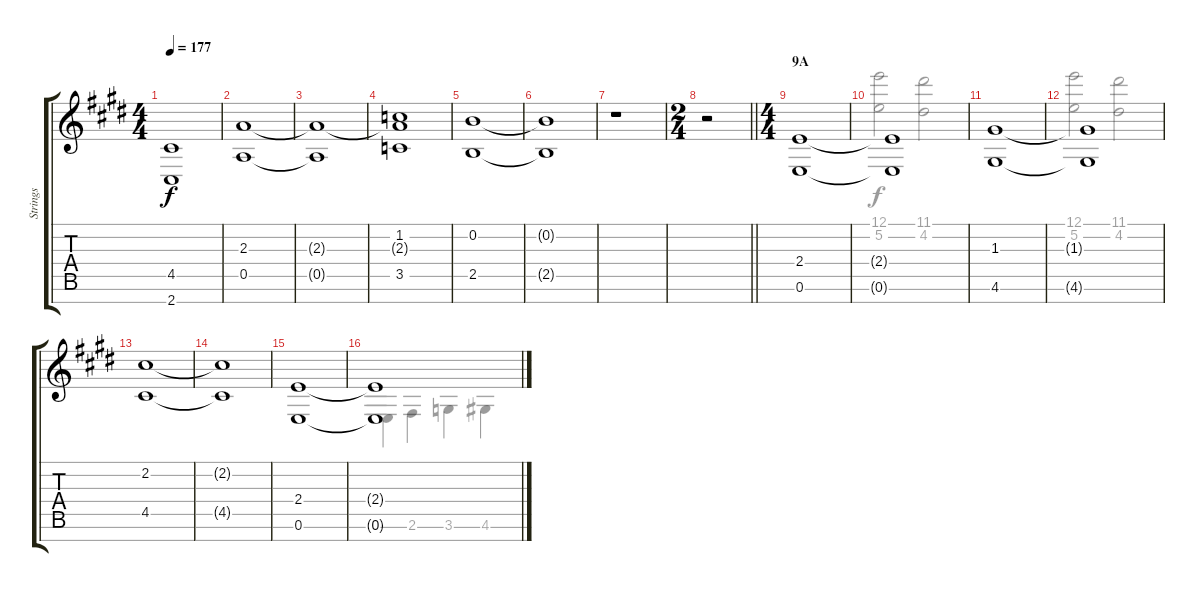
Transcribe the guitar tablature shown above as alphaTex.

\track ("Strings" "Strings") {instrument stringensemble1}
\staff {score tabs}
\tuning (E5 B4 G4 D4 A3 E3 B2) {hide}
\voice
\ts (4 4)
\tempo 177
\clef g2
\ks e
(4.5{t} 2.7{t}).1{dy f} |
(2.3 0.5).1 |
(2.3{t} 0.5{t}).1 |
(1.2 2.3{t} 3.5).1 |
(0.2 2.5).1 |
(0.2{t} 2.5{t}).1 |
r.1 |
\ts (2 4)
\barLineRight lightlight
r.2 |
\ts (4 4)
\section ("" "9A")
(2.4 0.6).1 |
(2.4{t} 0.6{t}).1 |
(1.3 4.6).1 |
(1.3{t} 4.6{t}).1 |
(2.2 4.5).1 |
(2.2{t} 4.5{t}).1 |
(2.4 0.6).1 |
(2.4{t} 0.6{t}).1
\voice
\clef g2
\ottava regular
\simile none
\ks e
|
|
|
|
|
|
|
\barLineRight lightlight
|
|
(12.1 5.2).2 (11.1 4.2).2 |
|
(12.1 5.2).2 (11.1 4.2).2 |
|
|
|
0.6.4 2.6.4 3.6.4 4.6.4
